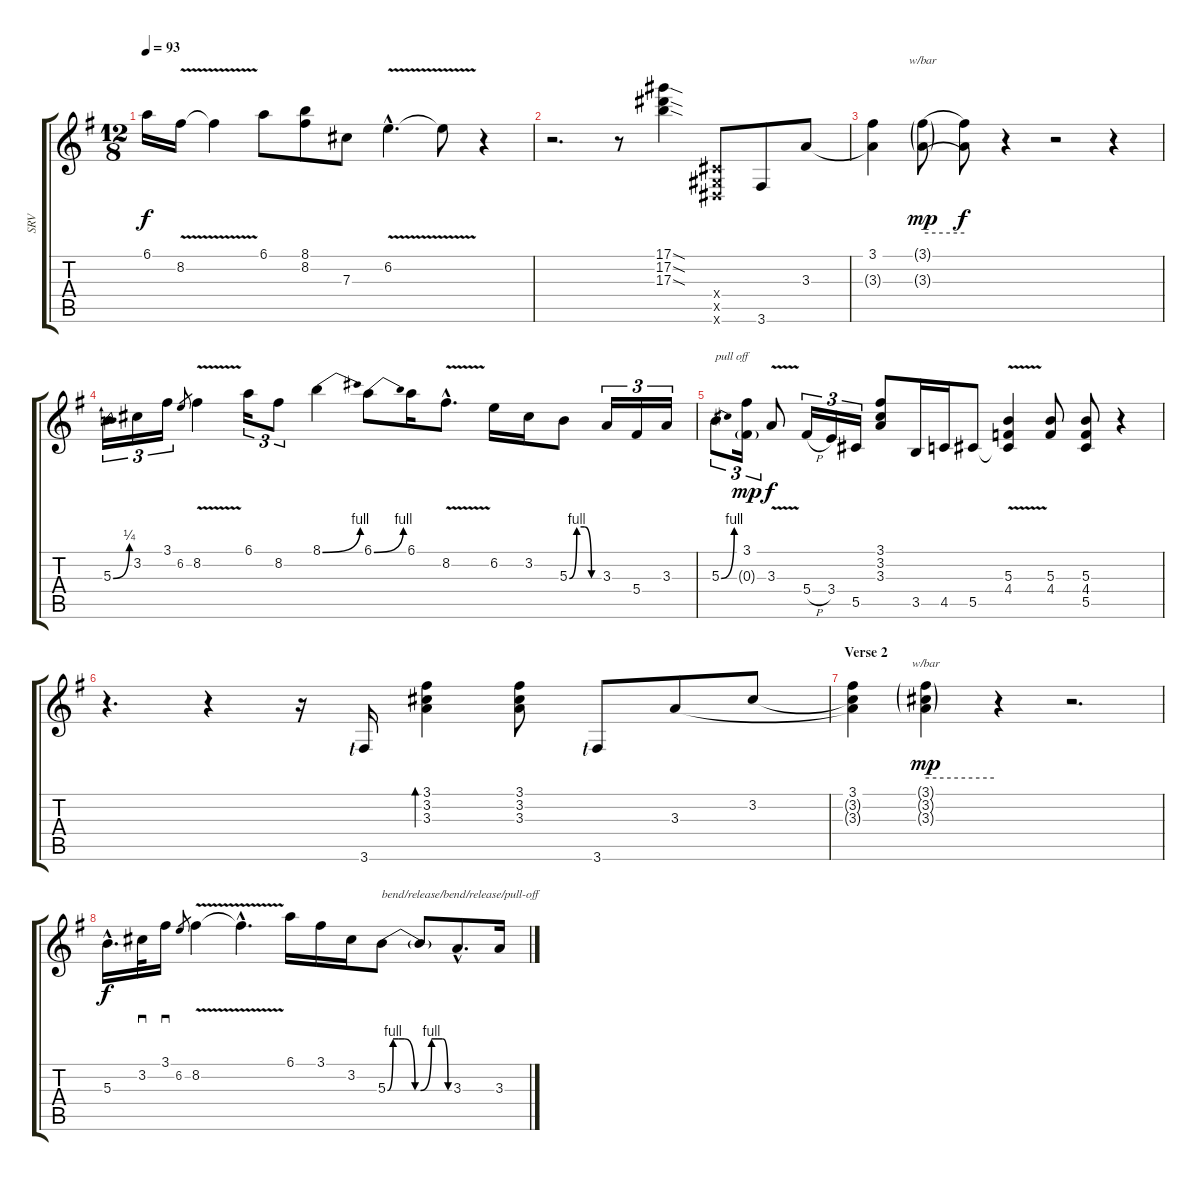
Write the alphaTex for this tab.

\track ("SRV" "SRV") {instrument distortionguitar}
\staff {score tabs}
\tuning (Eb4 Bb3 Gb3 Db3 Ab2 Eb2) {hide}
\ts (12 8)
\tempo 93
\clef g2
\ks g
6.1.16{dy f} 8.2{v}.16 8.2{t}.4 6.1.8 (8.1 8.2).8 7.3.8 6.2{v hac}.4{d} 6.2{t}.8 r.4 |
r.2{d} r.8 (17.1{sod} 17.2{sod} 17.3{sod}).4 (0.4{x} 0.5{x} 0.6{x}).8 3.6.8 3.3.8 |
(3.1 3.3{t}).4 (3.1{g} 3.3{g}).8{tbe (hold default 0 0 60 0) dy mp} (3.1{t} 3.3{t}).8{dy f} r.4 r.2 r.4 |
5.3{be (bend 0 0 60 1)}.16{tu (3 2)} 3.2.16{tu (3 2)} 3.1.16{tu (3 2)} 6.2.8{gr} 8.2{v}.4 6.1.16{tu (3 2)} 8.2.8{tu (3 2)} 8.1{be (bend 0 0 60 4)}.4 6.1{be (bend 0 0 60 4)}.8 6.1.16 8.2{v hac}.8{d} 6.2.16 3.2.16 5.3{be (custom 0 0 15 4 30 4 45 0 60 0)}.8 3.3.16{tu (3 2)} 5.4.16{tu (3 2)} 3.3.16{tu (3 2)} |
5.3{be (bend 0 0 60 4)}.8{tu (3 2) txt "pull off"} (3.1 0.3{g}).16{tu (3 2) dy mp} 3.3{v}.8{dy f} 5.4{h}.16{tu (3 2)} 3.4.16{tu (3 2)} 5.5.16{tu (3 2)} (3.1 3.2 3.3).8 3.5.16 4.5.16 5.5.8 (5.3{v} 4.4 5.5{t}).4 (5.3 4.4).8 (5.3 4.4 5.5).8 r.4 |
r.4{d} r.4 r.16 3.6{lf 1}.16 (3.1 3.2 3.3).4{bd 480} (3.1 3.2 3.3).8 3.6{lf 1}.8 3.3.8 3.2.8 |
\section ("" "Verse 2")
(3.1 3.2{t} 3.3{t}).4 (3.1{g} 3.2{g} 3.3{g}).4{tbe (hold default 0 0 60 0) dy mp} r.4 r.2{d} |
5.3{hac}.16{d dy f} 3.2.32{sd} 3.1.16{sd} 6.2.8{gr} 8.2{v}.4 8.2{hac t}.4{d} 6.1.16 3.1.16 3.2.16 5.3{be (custom 0 0 5 4 10 4 15 4 25 0 30 0 40 4 45 4 50 4 55 0 60 0)}.8{txt "bend/release/bend/release/pull-off"} 5.3{t}.8 3.3{hac}.8{d} 3.3{sl}.16
